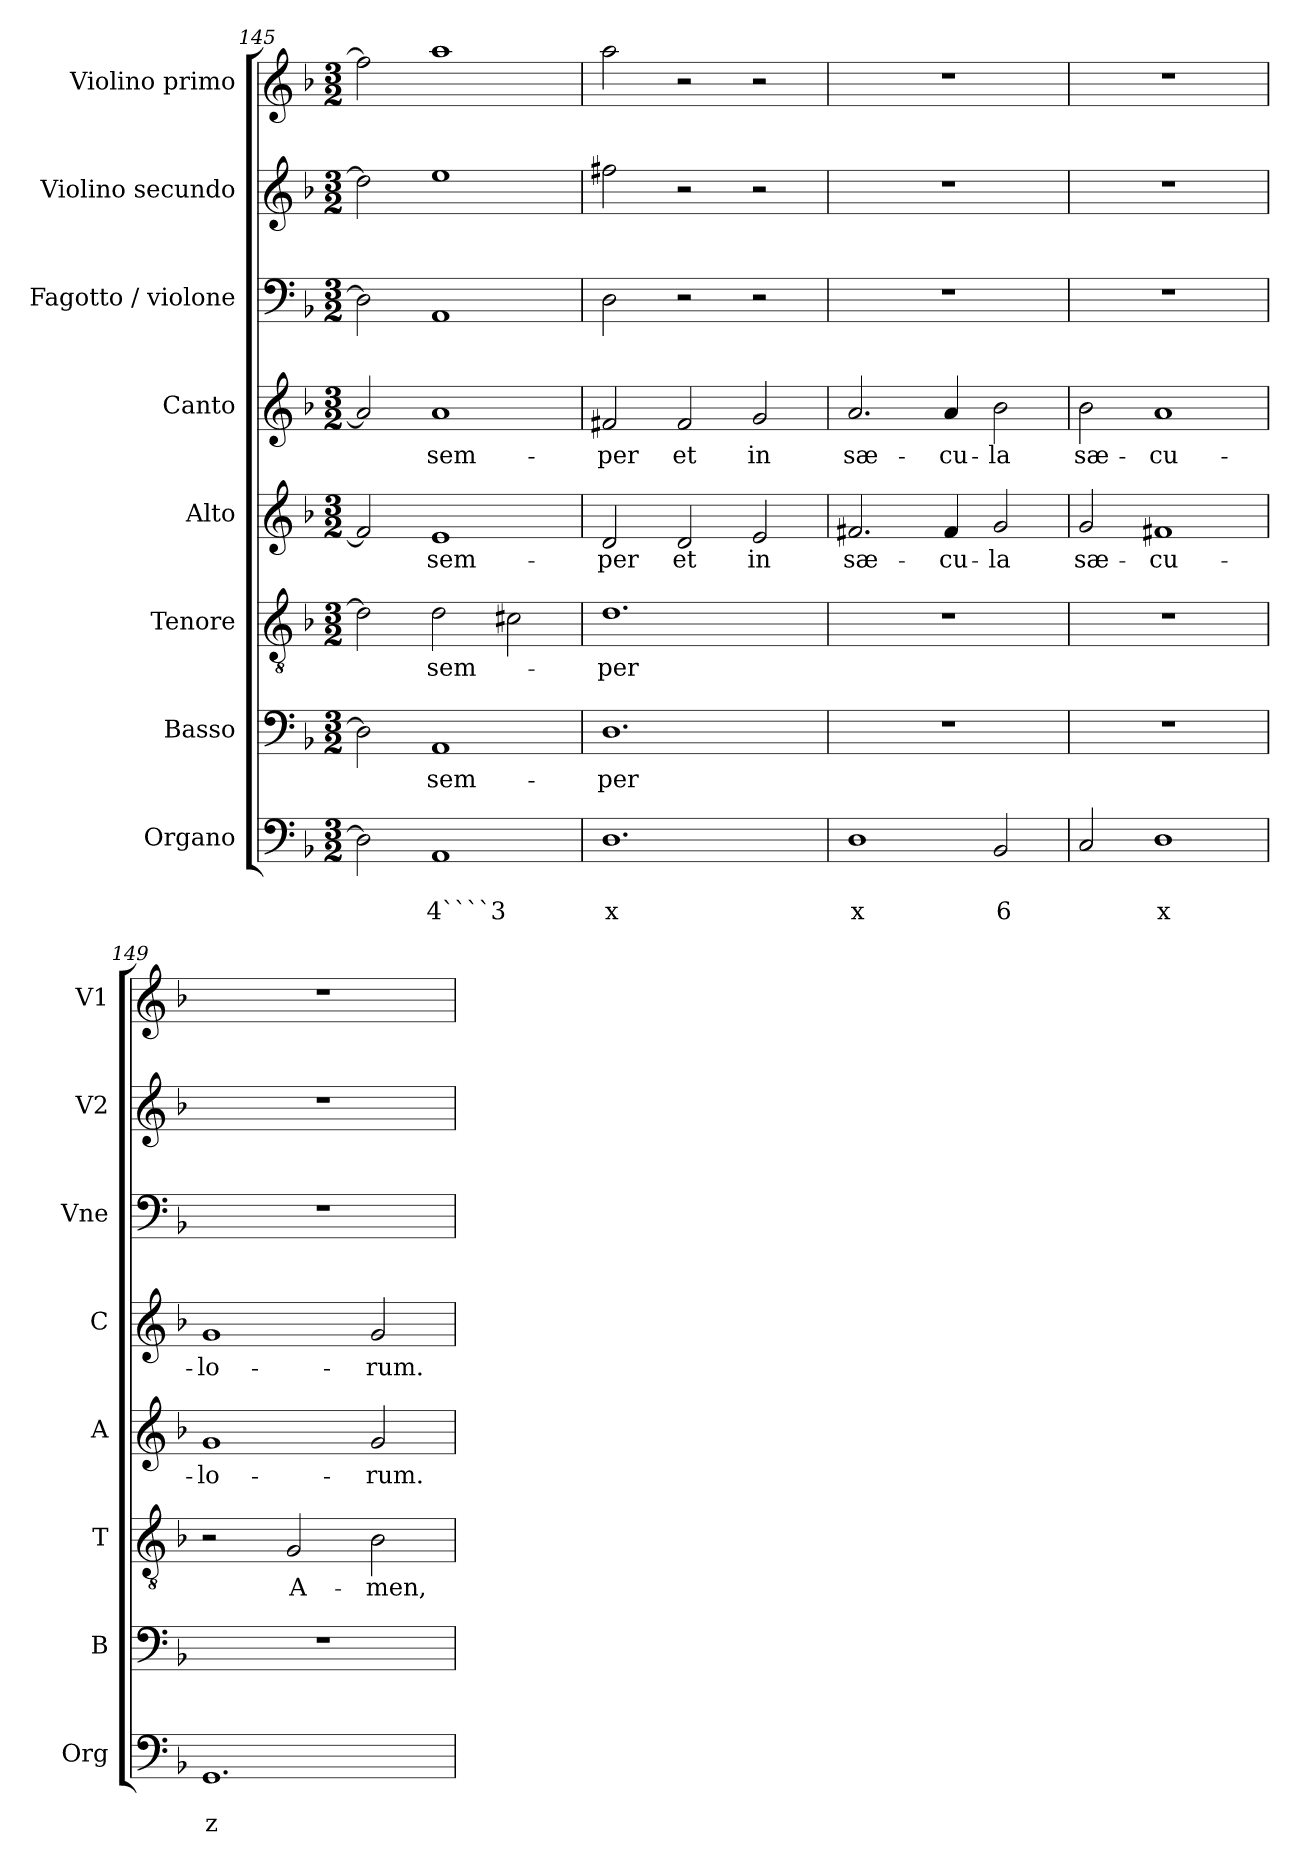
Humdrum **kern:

**kern	**text	**text	**kern	**text	**kern	**text	**kern	**text	**kern	**text	**kern	**kern	**kern
*part8	*part8	*part8	*part7	*part7	*part6	*part6	*part5	*part5	*part4	*part4	*part3	*part2	*part1
*staff8	*staff8	*staff8	*staff7	*staff7	*staff6	*staff6	*staff5	*staff5	*staff4	*staff4	*staff3	*staff2	*staff1
*I"Organo	*	*	*I"Basso	*	*I"Tenore	*	*I"Alto	*	*I"Canto	*	*I"Fagotto / violone	*I"Violino secundo	*I"Violino primo
*I'Org	*	*	*I'B	*	*I'T	*	*I'A	*	*I'C	*	*I'Vne	*I'V2	*I'V1
*clefF4	*	*	*clefF4	*	*clefGv2	*	*clefG2	*	*clefG2	*	*clefF4	*clefG2	*clefG2
*k[b-]	*	*	*k[b-]	*	*k[b-]	*	*k[b-]	*	*k[b-]	*	*k[b-]	*k[b-]	*k[b-]
*F:	*	*	*F:	*	*F:	*	*F:	*	*F:	*	*F:	*F:	*F:
*M3/2	*	*	*M3/2	*	*M3/2	*	*M3/2	*	*M3/2	*	*M3/2	*M3/2	*M3/2
=145	=145	=145	=145	=145	=145	=145	=145	=145	=145	=145	=145	=145	=145
2D\]	.	.	2D\]	.	2d\]	.	2f/]	.	2a/]	.	2D\]	2dd\]	2ff\]
!	!	!LO:LY:b	!	!LO:LY:b	!	!LO:LY:b	!	!LO:LY:b	!	!LO:LY:b	!	!	!
1AA	.	4````3	1AA	sem-	2d\	sem-	1e	sem-	1a	sem-	1AA	1ee	1aa
.	.	.	.	.	2c#X\	.	.	.	.	.	.	.	.
=146	=146	=146	=146	=146	=146	=146	=146	=146	=146	=146	=146	=146	=146
!	!	!LO:LY:b	!	!LO:LY:b	!	!LO:LY:b	!	!LO:LY:b	!	!LO:LY:b	!	!	!
1.D	.	x	1.D	-per	1.d	-per	2d/	-per	2f#X/	-per	2D\	2ff#X\	2aa\
!	!	!	!	!	!	!	!	!LO:LY:b	!	!LO:LY:b	!	!	!
.	.	.	.	.	.	.	2d/	et	2f#/	et	2r	2r	2r
!	!	!	!	!	!	!	!	!LO:LY:b	!	!LO:LY:b	!	!	!
.	.	.	.	.	.	.	2e/	in	2g/	in	2r	2r	2r
=147	=147	=147	=147	=147	=147	=147	=147	=147	=147	=147	=147	=147	=147
!	!	!LO:LY:b	!	!	!	!	!	!LO:LY:b	!	!LO:LY:b	!	!	!
1D	.	x	1.r	.	1.r	.	2.f#X/	sæ-	2.a/	sæ-	1.r	1.r	1.r
!	!	!	!	!	!	!	!	!LO:LY:b	!	!LO:LY:b	!	!	!
.	.	.	.	.	.	.	4f#/	-cu-	4a/	-cu-	.	.	.
!	!	!LO:LY:b	!	!	!	!	!	!LO:LY:b	!	!LO:LY:b	!	!	!
2BB-/	.	6	.	.	.	.	2g/	-la	2b-\	-la	.	.	.
=148	=148	=148	=148	=148	=148	=148	=148	=148	=148	=148	=148	=148	=148
!	!	!	!	!	!	!	!	!LO:LY:b	!	!LO:LY:b	!	!	!
2C/	.	.	1.r	.	1.r	.	2g/	sæ-	2b-\	sæ-	1.r	1.r	1.r
!	!	!LO:LY:b	!	!	!	!	!	!LO:LY:b	!	!LO:LY:b	!	!	!
1D	.	x	.	.	.	.	1f#X	-cu-	1a	-cu-	.	.	.
=149	=149	=149	=149	=149	=149	=149	=149	=149	=149	=149	=149	=149	=149
!	!	!LO:LY:b	!	!	!	!	!	!LO:LY:b	!	!LO:LY:b	!	!	!
1.GG	.	z	1.r	.	2r	.	1g	-lo-	1g	-lo-	1.r	1.r	1.r
!	!	!	!	!	!	!LO:LY:b	!	!	!	!	!	!	!
.	.	.	.	.	2G/	A-	.	.	.	.	.	.	.
!	!	!	!	!	!	!LO:LY:b	!	!LO:LY:b	!	!LO:LY:b	!	!	!
.	.	.	.	.	2B-\	-men,	2g/	-rum.	2g/	-rum.	.	.	.
=	=	=	=	=	=	=	=	=	=	=	=	=	=
*-	*-	*-	*-	*-	*-	*-	*-	*-	*-	*-	*-	*-	*-
